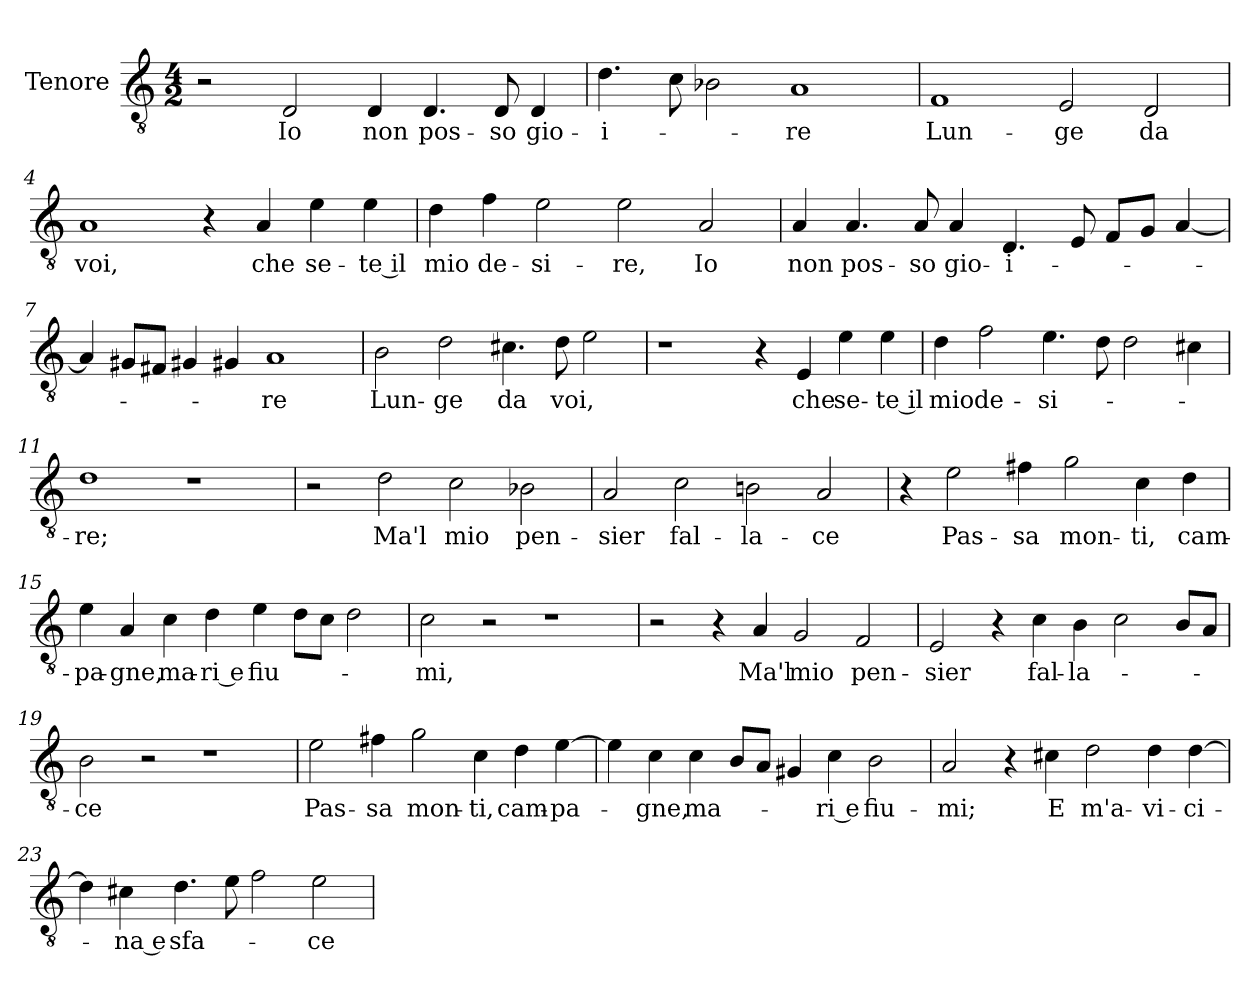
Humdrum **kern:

**kern	**text
*part1	*part1
*staff1	*staff1
*I"Tenore	*
*I'T	*
*clefGv2	*
*k[]	*
*M4/2	*
=1	=1
2r	.
2D	Io
4D	non
4.D	pos-
8D	-so
4D	gio-
=2	=2
4.d	-i-
8c	.
2B-X	.
1A	-re
=3	=3
1F	Lun-
2E	-ge
2D	da
=4	=4
1A	voi,
4r	.
4A	che
4e	se-
4e	-te il
=5	=5
4d	mio
4f	de-
2e	-si-
2e	-re,
2A	Io
=6	=6
4A	non
4.A	pos-
8A	-so
4A	gio-
4.D	-i-
8E	.
8FL	.
8GJ	.
[4A	.
=7	=7
4A]	.
8G#XL	.
8F#XJ	.
4G#X	.
4G#X	.
1A	-re
=8	=8
2B	Lun-
2d	-ge
4.c#X	da
8d	voi,
2e	.
=9	=9
1r	.
4r	.
4E	che
4e	se-
4e	-te il
=10	=10
4d	mio
2f	de-
4.e	-si-
8d	.
2d	.
4c#X	.
=11	=11
1d	-re;
1r	.
=12	=12
2r	.
2d	Ma'l
2c	mio
2B-X	pen-
=13	=13
2A	-sier
2c	fal-
2Bn	-la-
2A	-ce
=14	=14
4r	.
2e	Pas-
4f#X	-sa
2g	mon-
4c	-ti,
4d	cam-
=15	=15
4e	-pa-
4A	-gne,
4c	ma-
4d	-ri e
4e	fiu-
8dL	.
8cJ	.
2d	.
=16	=16
2c	-mi,
2r	.
1r	.
=17	=17
2r	.
4r	.
4A	Ma'l
2G	mio
2F	pen-
=18	=18
2E	-sier
4r	.
4c	fal-
4B	-la-
2c	.
8BL	.
8AJ	.
=19	=19
2B	-ce
2r	.
1r	.
=20	=20
2e	Pas-
4f#X	-sa
2g	mon-
4c	-ti,
4d	cam-
[4e	-pa-
=21	=21
4e]	.
4c	-gne,
4c	ma-
8BL	.
8AJ	.
4G#X	.
4c	-ri e
2B	fiu-
=22	=22
2A	-mi;
4r	.
4c#X	E
2d	m'a-
4d	-vi-
[4d	-ci-
=23	=23
4d]	.
4c#X	-na e
4.d	sfa-
8e	.
2f	.
2e	-ce
=	=
*-	*-
